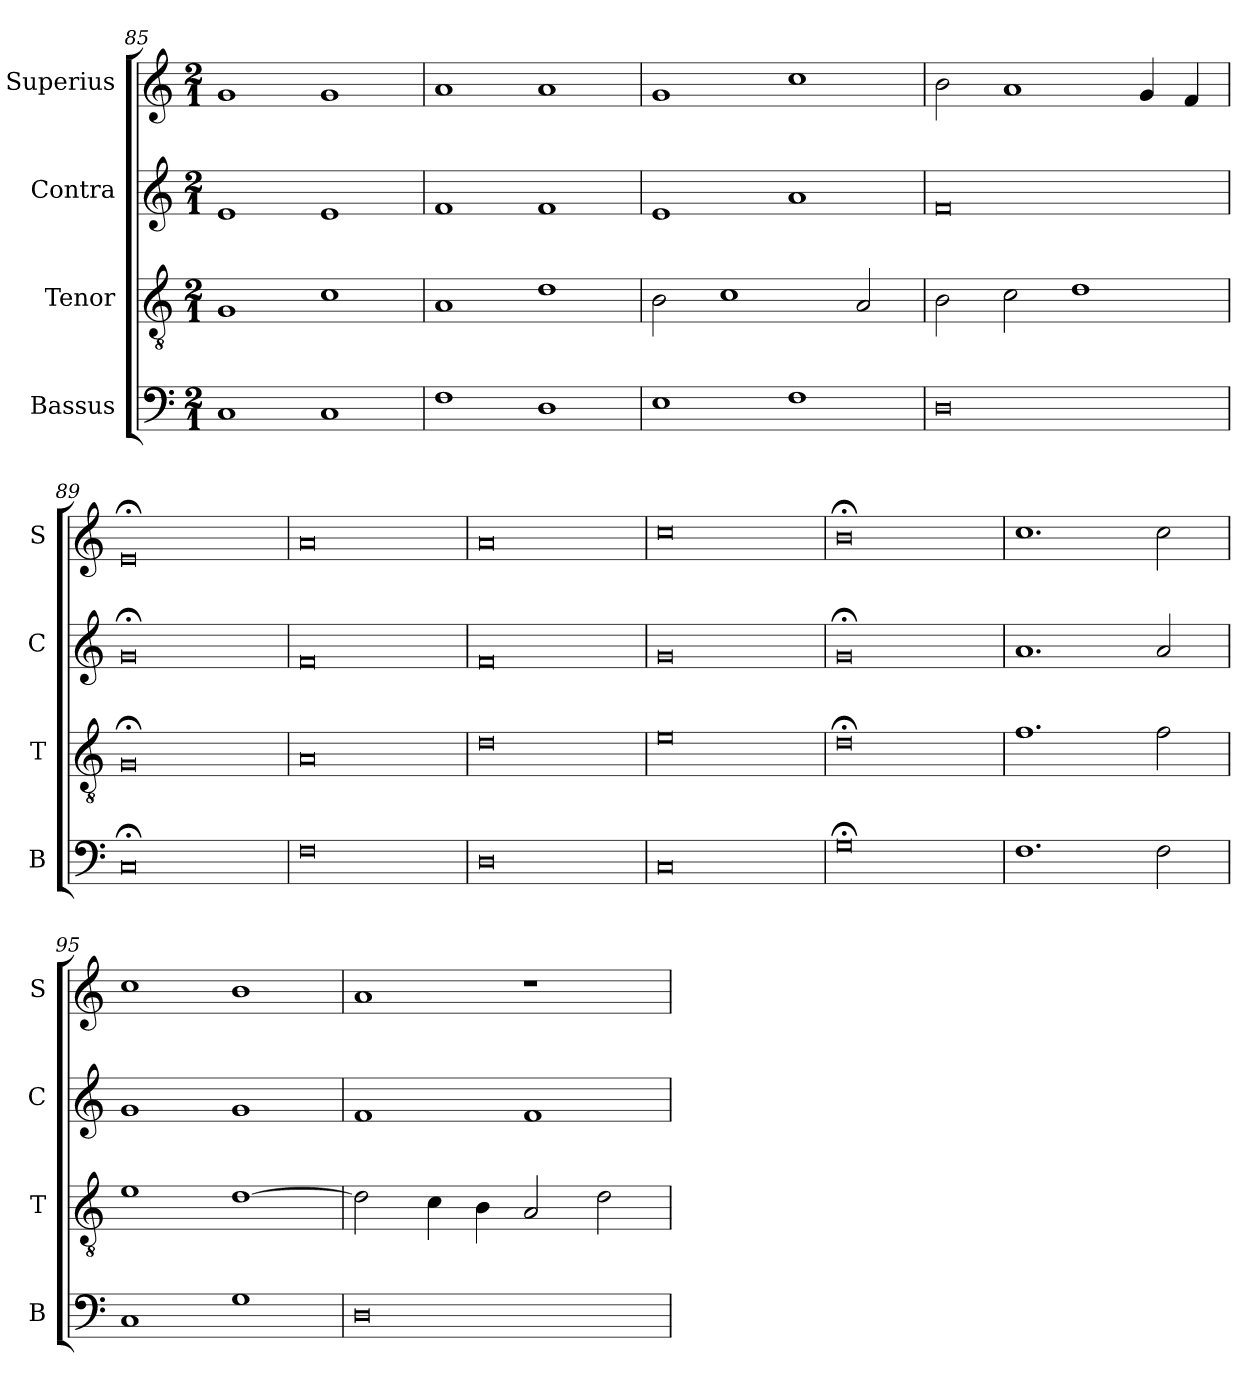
**kern	**kern	**kern	**kern
*part4	*part3	*part2	*part1
*staff4	*staff3	*staff2	*staff1
*I"Bassus	*I"Tenor	*I"Contra	*I"Superius
*I'B	*I'T	*I'C	*I'S
*clefF4	*clefGv2	*clefG2	*clefG2
*k[]	*k[]	*k[]	*k[]
*M2/1	*M2/1	*M2/1	*M2/1
=85	=85	=85	=85
1C	1G	1e	1g
1C	1c	1e	1g
=86	=86	=86	=86
1F	1A	1f	1a
1D	1d	1f	1a
=87	=87	=87	=87
1E	2B\	1e	1g
.	1c	.	.
1F	.	1a	1cc
.	2A/	.	.
=88	=88	=88	=88
0D	2B\	0f	2b\
.	2c\	.	1a
.	1d	.	.
.	.	.	4g/
.	.	.	4f/
=89	=89	=89	=89
0C;<	0G;<	0g;<	0e;<
=90	=90	=90	=90
0F	0A	0f	0a
=91	=91	=91	=91
0D	0d	0f	0a
=92	=92	=92	=92
0C	0e	0g	0cc
=93	=93	=93	=93
0G;<	0d;<	0g;<	0b;<
=94	=94	=94	=94
1.F	1.f	1.a	1.cc
2F\	2f\	2a/	2cc\
=95	=95	=95	=95
1C	1e	1g	1cc
1G	[1d	1g	1b
=96	=96	=96	=96
0D	2d\]	1f	1a
.	4c\	.	.
.	4B\	.	.
.	2A/	1f	1r
.	2d\	.	.
=	=	=	=
*-	*-	*-	*-
